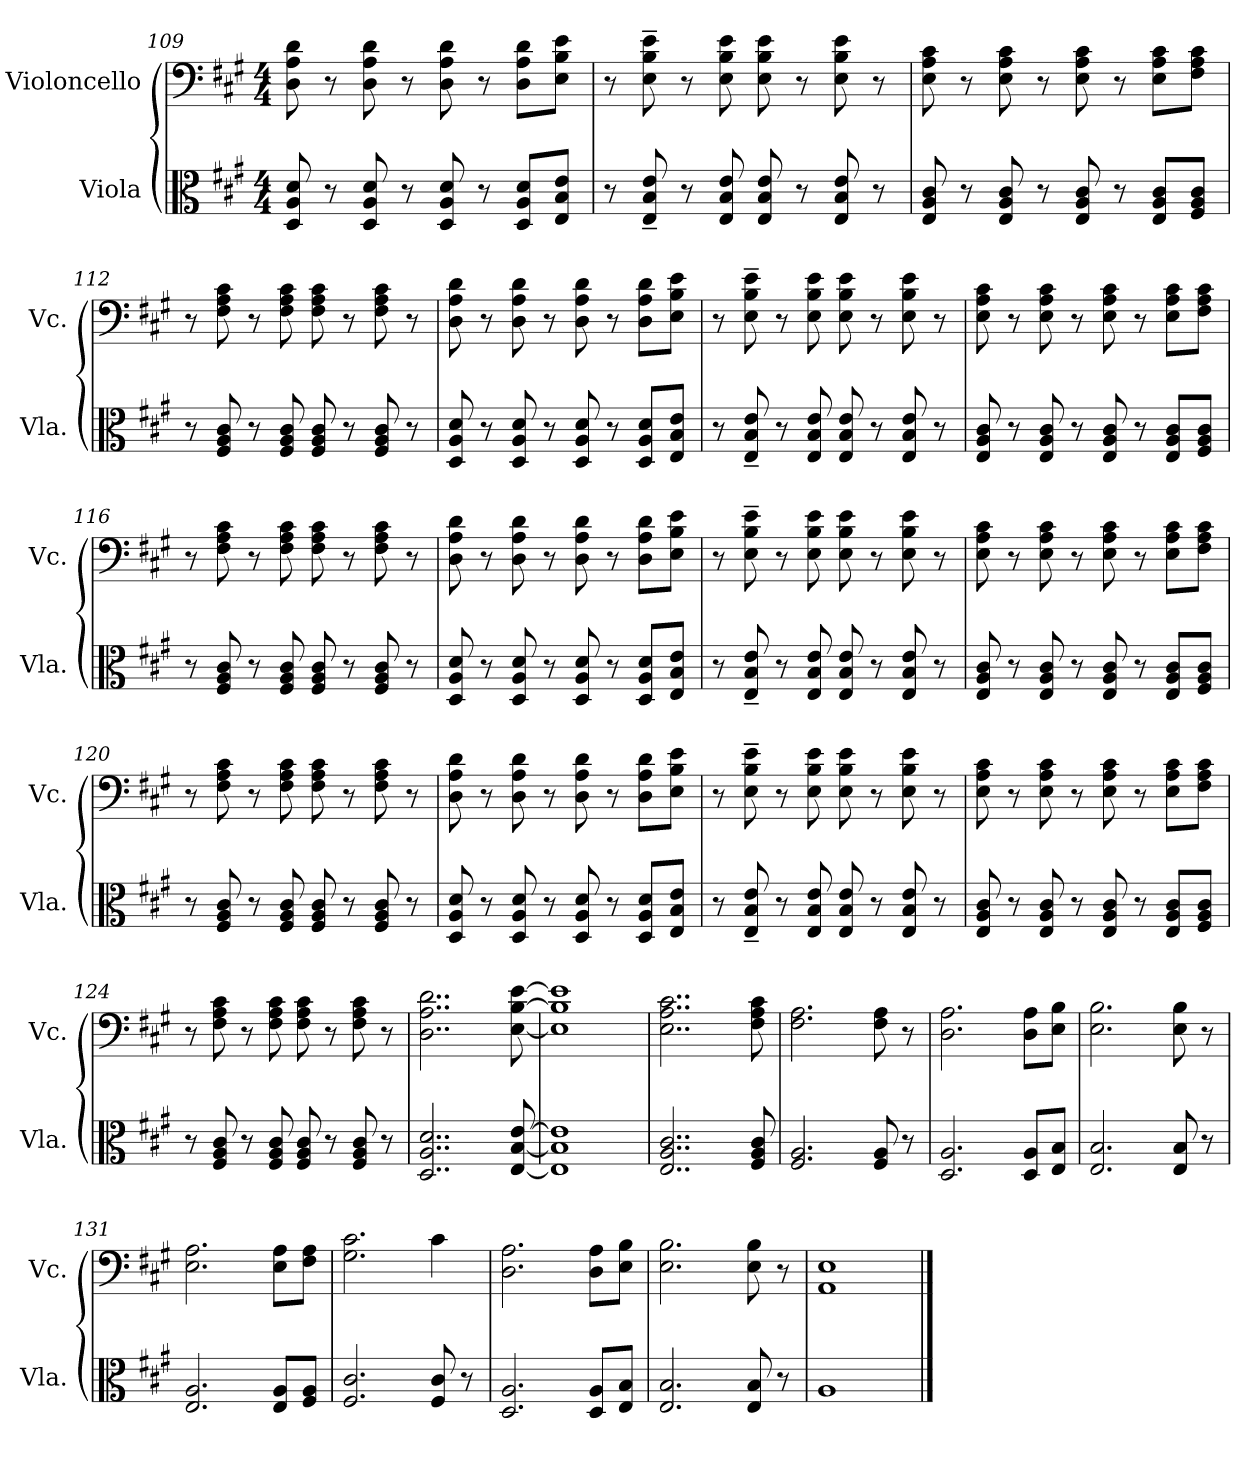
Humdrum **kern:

**kern	**kern
*part2	*part1
*staff2	*staff1
*I"Viola	*I"Violoncello
*I'Vla.	*I'Vc.
!!LO:LB:g=z
*clefC3	*clefF4
*k[f#c#g#]	*k[f#c#g#]
*M4/4	*M4/4
=109	=109
8D/ 8A/ 8d/	8D\ 8A\ 8d\
8r	8r
8D/ 8A/ 8d/	8D\ 8A\ 8d\
8r	8r
8D/ 8A/ 8d/	8D\ 8A\ 8d\
8r	8r
8D/ 8A/ 8d/L	8D\ 8A\ 8d\L
8E/ 8B/ 8e/J	8E\ 8B\ 8e\J
=110	=110
8r	8r
8E/~ 8B/~ 8e/~	8E\~ 8B\~ 8e\~
8r	8r
8E/ 8B/ 8e/	8E\ 8B\ 8e\
8E/ 8B/ 8e/	8E\ 8B\ 8e\
8r	8r
8E/ 8B/ 8e/	8E\ 8B\ 8e\
8r	8r
=111	=111
8E/ 8A/ 8c#/	8E\ 8A\ 8c#\
8r	8r
8E/ 8A/ 8c#/	8E\ 8A\ 8c#\
8r	8r
8E/ 8A/ 8c#/	8E\ 8A\ 8c#\
8r	8r
8E/ 8A/ 8c#/L	8E\ 8A\ 8c#\L
8F#/ 8A/ 8c#/J	8F#\ 8A\ 8c#\J
=112	=112
8r	8r
8F#/ 8A/ 8c#/	8F#\ 8A\ 8c#\
8r	8r
8F#/ 8A/ 8c#/	8F#\ 8A\ 8c#\
8F#/ 8A/ 8c#/	8F#\ 8A\ 8c#\
8r	8r
8F#/ 8A/ 8c#/	8F#\ 8A\ 8c#\
8r	8r
=113	=113
8D/ 8A/ 8d/	8D\ 8A\ 8d\
8r	8r
8D/ 8A/ 8d/	8D\ 8A\ 8d\
8r	8r
8D/ 8A/ 8d/	8D\ 8A\ 8d\
8r	8r
8D/ 8A/ 8d/L	8D\ 8A\ 8d\L
8E/ 8B/ 8e/J	8E\ 8B\ 8e\J
!!LO:LB:g=z
=114	=114
8r	8r
8E/~ 8B/~ 8e/~	8E\~ 8B\~ 8e\~
8r	8r
8E/ 8B/ 8e/	8E\ 8B\ 8e\
8E/ 8B/ 8e/	8E\ 8B\ 8e\
8r	8r
8E/ 8B/ 8e/	8E\ 8B\ 8e\
8r	8r
=115	=115
8E/ 8A/ 8c#/	8E\ 8A\ 8c#\
8r	8r
8E/ 8A/ 8c#/	8E\ 8A\ 8c#\
8r	8r
8E/ 8A/ 8c#/	8E\ 8A\ 8c#\
8r	8r
8E/ 8A/ 8c#/L	8E\ 8A\ 8c#\L
8F#/ 8A/ 8c#/J	8F#\ 8A\ 8c#\J
=116	=116
8r	8r
8F#/ 8A/ 8c#/	8F#\ 8A\ 8c#\
8r	8r
8F#/ 8A/ 8c#/	8F#\ 8A\ 8c#\
8F#/ 8A/ 8c#/	8F#\ 8A\ 8c#\
8r	8r
8F#/ 8A/ 8c#/	8F#\ 8A\ 8c#\
8r	8r
=117	=117
8D/ 8A/ 8d/	8D\ 8A\ 8d\
8r	8r
8D/ 8A/ 8d/	8D\ 8A\ 8d\
8r	8r
8D/ 8A/ 8d/	8D\ 8A\ 8d\
8r	8r
8D/ 8A/ 8d/L	8D\ 8A\ 8d\L
8E/ 8B/ 8e/J	8E\ 8B\ 8e\J
=118	=118
8r	8r
8E/~ 8B/~ 8e/~	8E\~ 8B\~ 8e\~
8r	8r
8E/ 8B/ 8e/	8E\ 8B\ 8e\
8E/ 8B/ 8e/	8E\ 8B\ 8e\
8r	8r
8E/ 8B/ 8e/	8E\ 8B\ 8e\
8r	8r
!!LO:PB:g=z
=119	=119
8E/ 8A/ 8c#/	8E\ 8A\ 8c#\
8r	8r
8E/ 8A/ 8c#/	8E\ 8A\ 8c#\
8r	8r
8E/ 8A/ 8c#/	8E\ 8A\ 8c#\
8r	8r
8E/ 8A/ 8c#/L	8E\ 8A\ 8c#\L
8F#/ 8A/ 8c#/J	8F#\ 8A\ 8c#\J
=120	=120
8r	8r
8F#/ 8A/ 8c#/	8F#\ 8A\ 8c#\
8r	8r
8F#/ 8A/ 8c#/	8F#\ 8A\ 8c#\
8F#/ 8A/ 8c#/	8F#\ 8A\ 8c#\
8r	8r
8F#/ 8A/ 8c#/	8F#\ 8A\ 8c#\
8r	8r
=121	=121
8D/ 8A/ 8d/	8D\ 8A\ 8d\
8r	8r
8D/ 8A/ 8d/	8D\ 8A\ 8d\
8r	8r
8D/ 8A/ 8d/	8D\ 8A\ 8d\
8r	8r
8D/ 8A/ 8d/L	8D\ 8A\ 8d\L
8E/ 8B/ 8e/J	8E\ 8B\ 8e\J
=122	=122
8r	8r
8E/~ 8B/~ 8e/~	8E\~ 8B\~ 8e\~
8r	8r
8E/ 8B/ 8e/	8E\ 8B\ 8e\
8E/ 8B/ 8e/	8E\ 8B\ 8e\
8r	8r
8E/ 8B/ 8e/	8E\ 8B\ 8e\
8r	8r
=123	=123
8E/ 8A/ 8c#/	8E\ 8A\ 8c#\
8r	8r
8E/ 8A/ 8c#/	8E\ 8A\ 8c#\
8r	8r
8E/ 8A/ 8c#/	8E\ 8A\ 8c#\
8r	8r
8E/ 8A/ 8c#/L	8E\ 8A\ 8c#\L
8F#/ 8A/ 8c#/J	8F#\ 8A\ 8c#\J
!!LO:LB:g=z
=124	=124
8r	8r
8F#/ 8A/ 8c#/	8F#\ 8A\ 8c#\
8r	8r
8F#/ 8A/ 8c#/	8F#\ 8A\ 8c#\
8F#/ 8A/ 8c#/	8F#\ 8A\ 8c#\
8r	8r
8F#/ 8A/ 8c#/	8F#\ 8A\ 8c#\
8r	8r
=125	=125
2..D/ 2..A/ 2..d/	2..D\ 2..A\ 2..d\
[8E/ [8B/ [8e/	[8E\ [8B\ [8e\
=126	=126
1E] 1B] 1e]	1E] 1B] 1e]
=127	=127
2..E/ 2..A/ 2..c#/	2..E\ 2..A\ 2..c#\
8F#/ 8A/ 8c#/	8F#\ 8A\ 8c#\
=128	=128
2.F#/ 2.A/	2.F#\ 2.A\
8F#/ 8A/	8F#\ 8A\
8r	8r
=129	=129
2.D/ 2.A/	2.D\ 2.A\
8D/ 8A/L	8D\ 8A\L
8E/ 8B/J	8E\ 8B\J
=130	=130
2.E/ 2.B/	2.E\ 2.B\
8E/ 8B/	8E\ 8B\
8r	8r
=131	=131
2.E/ 2.A/	2.E\ 2.A\
8E/ 8A/L	8E\ 8A\L
8F#/ 8A/J	8F#\ 8A\J
=132	=132
2.F#/ 2.c#/	2.G#\ 2.c#\
8F#/ 8c#/	4c#\
8r	.
=133	=133
2.D/ 2.A/	2.D\ 2.A\
8D/ 8A/L	8D\ 8A\L
8E/ 8B/J	8E\ 8B\J
!!LO:LB:g=z
=134	=134
2.E/ 2.B/	2.E\ 2.B\
8E/ 8B/	8E\ 8B\
8r	8r
=135	=135
1A	1AA 1E
==	==
*-	*-
